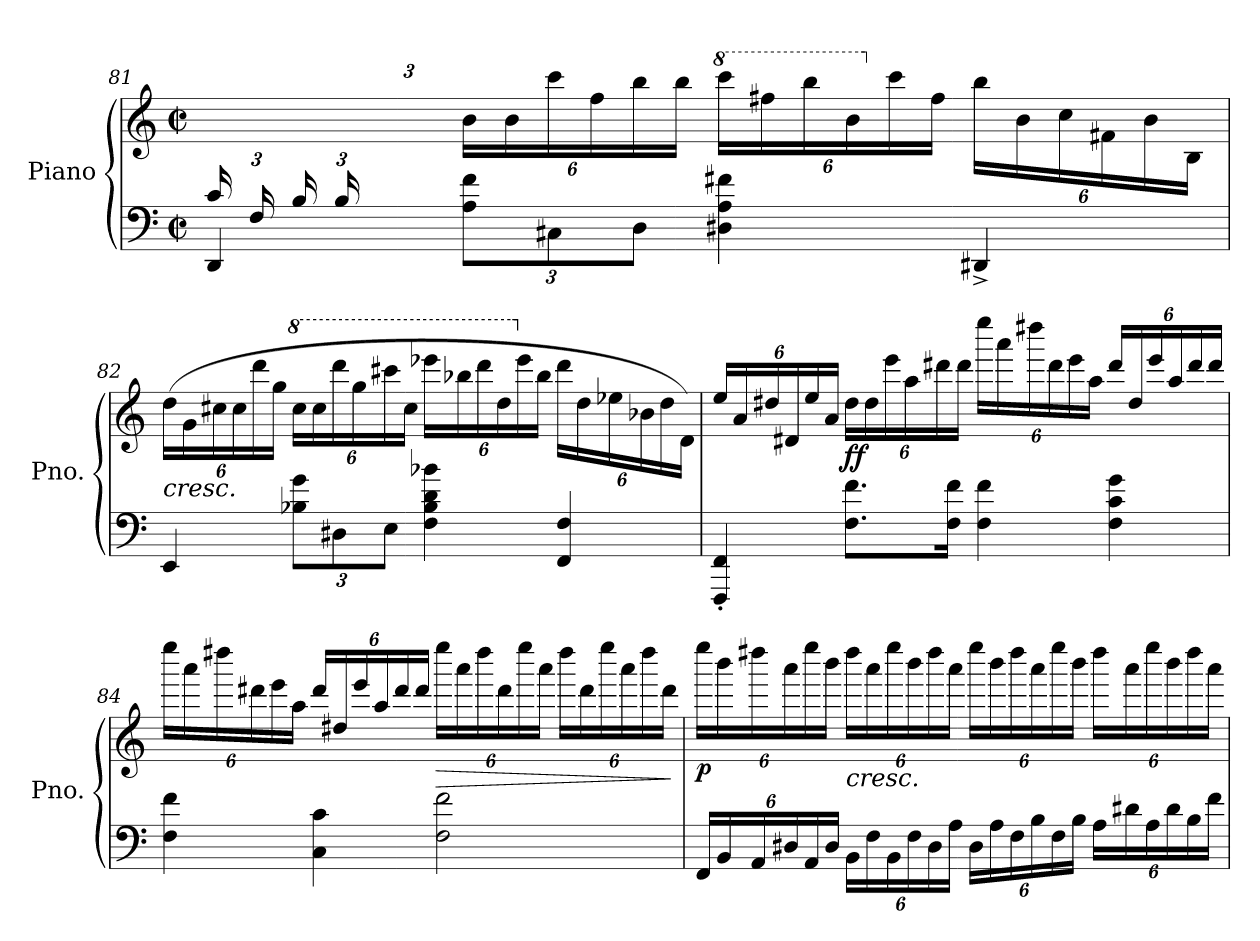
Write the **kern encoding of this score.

**kern	**kern	**dynam
*part1	*part1	*part1
*staff2	*staff1	*staff1/2
*I"Piano	*	*
*I'Pno.	*	*
!!LO:LB:g=z
*clefF4	*clefG2	*
*k[]	*k[]	*
*M2/2	*M2/2	*
*met(c|)	*met(c|)	*
*Xbrackettup	*	*
=81	=81	=81
*^	*	*
24c/LL	4DD/	6ryy	.
24F/	.	.	.
24B/	.	.	.
24B/	.	.	.
6%5ryy	.	24cc/	.
.	.	24f/JJ	.
*	*	*Xbrackettup	*
.	12A\ 12f\L	24b\LL	.
.	.	24b\	.
.	12C#X\	24ccc\	.
.	.	24ff\	.
.	12D\J	24bb\	.
.	.	24bb\JJ	.
*	*	*8va	*
.	4D#X\ 4A\ 4f#X\	24cccc\LL	.
.	.	24fff#X\	.
.	.	24bbb\	.
.	.	24bb\	.
*	*	*X8va	*
.	.	24ccc\	.
.	.	24ff#\JJ	.
.	4DD#X^/	24bb\LL	.
.	.	24b\	.
.	.	24cc\	.
.	.	24f#X\	.
.	.	24b\	.
.	.	24B\JJ	.
*v	*v	*	*
=82	=82	=82
!	!LO:TX:b:i:t=cresc.	!
4EE/	(>24dd\LL	.
.	24g\	.
.	24cc#X\	.
.	24cc#\	.
.	24ddd\	.
.	24gg\JJ	.
*	*8va	*
12B-X\ 12g\L	24ccc#\LL	.
.	24ccc#\	.
12D#X\	24dddd\	.
.	24ggg\	.
12E\J	24cccc#X\	.
.	24ccc#\JJ	.
4F\ 4B-\ 4d\ 4b-X\	24eeee-X\LL	.
.	24bbb-X\	.
.	24dddd\	.
.	24ddd\	.
*	*X8va	*
.	24eee-\	.
.	24bb-\JJ	.
4FF/ 4F/	24ddd\LL	.
.	24dd\	.
.	24ee-X\	.
.	24b-X\	.
.	24dd\	.
.	24d\JJ)	.
!!LO:PB:g=z
=83	=83	=83
4FFF/' 4FF/'	24ee/LL	.
.	24a/	.
.	24dd#X/	.
.	24d#X/	.
.	24ee/	.
.	24a/JJ	.
!	!	!LO:DY:b
8.F\ 8.f\L	24dd#\LL	ff
.	24dd#\	.
.	24eee\	.
.	24aa\	.
.	24ddd#X\	.
16F\ 16f\Jk	.	.
.	24ddd#\JJ	.
4F\ 4f\	24eeee\LL	.
.	24aaa\	.
.	24dddd#\	.
.	24ddd#\	.
.	24eee\	.
.	24aa\JJ	.
4F\ 4c\ 4g\	24ddd#/LL	.
.	24dd#/	.
.	24eee/	.
.	24aa/	.
.	24ddd#/	.
.	24ddd#/JJ	.
=84	=84	=84
4F\ 4f\	24eeee\LL	.
.	24aaa\	.
.	24dddd#X\	.
.	24ddd#X\	.
.	24eee\	.
.	24aa\JJ	.
4C\ 4c\	24ddd#/LL	.
.	24dd#X/	.
.	24eee/	.
.	24aa/	.
.	24ddd#/	.
.	24ddd#/JJ	.
!	!	!LO:HP:b
2F\ 2f\	24eeee\LL	>
.	24aaa\	.
.	24dddd#\	.
.	24ddd#\	.
.	24eeee\	.
.	24aaa\JJ	.
.	24dddd#\LL	.
.	24ddd#\	.
.	24eeee\	.
.	24aaa\	.
.	24dddd#\	.
.	24ddd#\JJ	.
.	.	]
!!LO:LB:g=z
=85	=85	=85
!	!	!LO:DY:b
24FF/LL	24eeee\LL	p
24BB/	24bbb\	.
24AA/	24dddd#X\	.
24D#X/	24aaa\	.
24AA/	24eeee\	.
24D#/JJ	24bbb\JJ	.
!	!LO:TX:b:i:t=cresc.	!
24BB\LL	24dddd#\LL	.
24F\	24aaa\	.
24BB\	24eeee\	.
24F\	24bbb\	.
24D#\	24dddd#\	.
24A\JJ	24aaa\JJ	.
24D#\LL	24eeee\LL	.
24A\	24bbb\	.
24F\	24dddd#\	.
24B\	24aaa\	.
24F\	24eeee\	.
24B\JJ	24bbb\JJ	.
24A\LL	24dddd#\LL	.
24d#X\	24aaa\	.
24A\	24eeee\	.
24d#\	24bbb\	.
24B\	24dddd#\	.
24f\JJ	24aaa\JJ	.
=	=	=
*-	*-	*-
